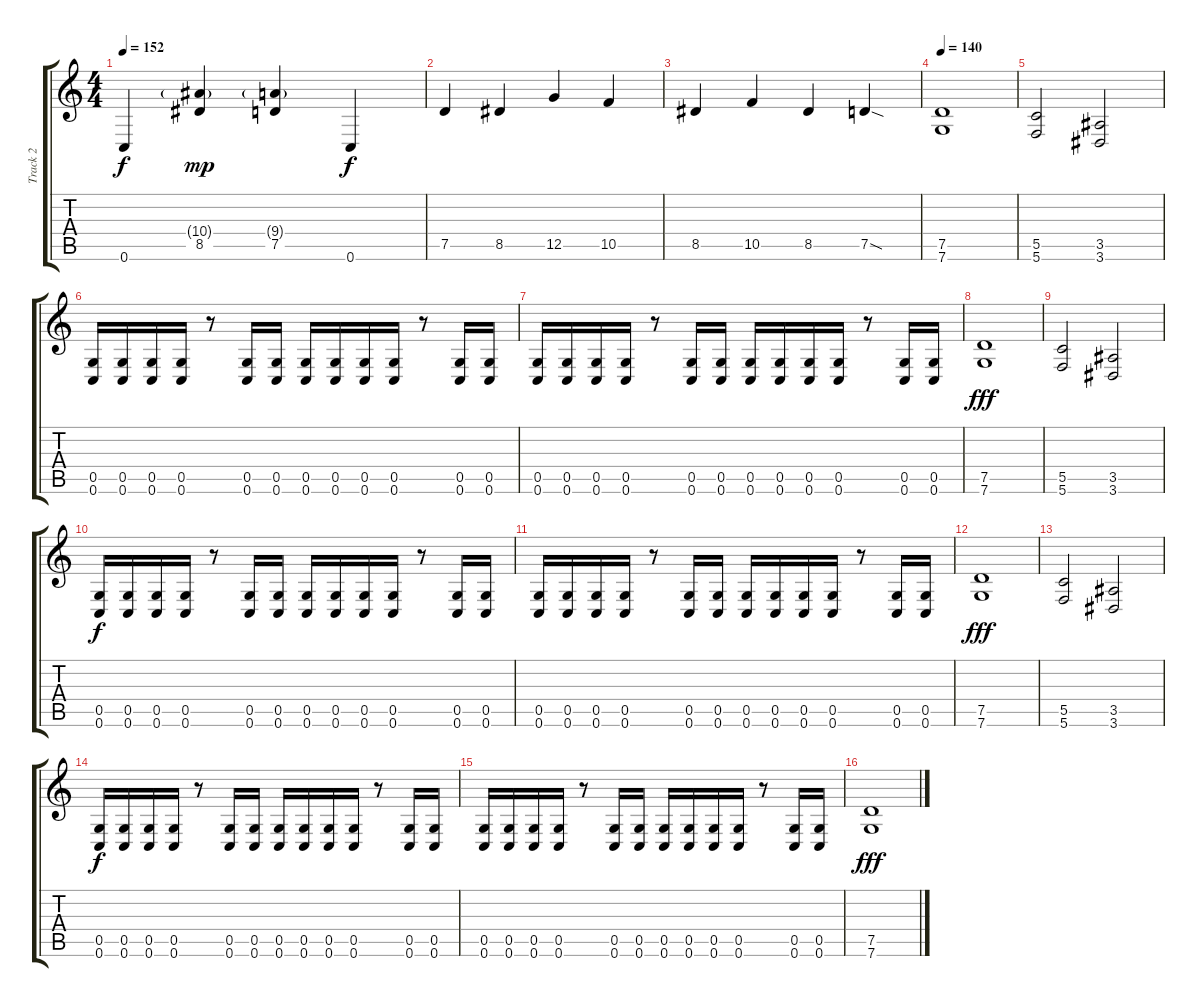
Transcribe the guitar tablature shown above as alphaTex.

\track ("Track 2" "Track 2") {instrument distortionguitar}
\staff {score tabs}
\tuning (D4 A3 F3 C3 G2 C2) {hide}
\ts (4 4)
\tempo 152
\clef g2
\ks c
0.6.4{dy f} (10.4{g} 8.5).4{dy mp} (9.4{g} 7.5).4 0.6.4{dy f} |
7.5.4 8.5.4 12.5.4 10.5.4 |
8.5.4 10.5.4 8.5.4 7.5{sod}.4 |
\tempo 140
(7.5 7.6).1 |
(5.5 5.6).2 (3.5 3.6).2 |
(0.5 0.6).16 (0.5 0.6).16 (0.5 0.6).16 (0.5 0.6).16 r.8 (0.5 0.6).16 (0.5 0.6).16 (0.5 0.6).16 (0.5 0.6).16 (0.5 0.6).16 (0.5 0.6).16 r.8 (0.5 0.6).16 (0.5 0.6).16 |
(0.5 0.6).16 (0.5 0.6).16 (0.5 0.6).16 (0.5 0.6).16 r.8 (0.5 0.6).16 (0.5 0.6).16 (0.5 0.6).16 (0.5 0.6).16 (0.5 0.6).16 (0.5 0.6).16 r.8 (0.5 0.6).16 (0.5 0.6).16 |
(7.5 7.6).1{dy fff} |
(5.5 5.6).2 (3.5 3.6).2 |
(0.5 0.6).16{dy f} (0.5 0.6).16 (0.5 0.6).16 (0.5 0.6).16 r.8 (0.5 0.6).16 (0.5 0.6).16 (0.5 0.6).16 (0.5 0.6).16 (0.5 0.6).16 (0.5 0.6).16 r.8 (0.5 0.6).16 (0.5 0.6).16 |
(0.5 0.6).16 (0.5 0.6).16 (0.5 0.6).16 (0.5 0.6).16 r.8 (0.5 0.6).16 (0.5 0.6).16 (0.5 0.6).16 (0.5 0.6).16 (0.5 0.6).16 (0.5 0.6).16 r.8 (0.5 0.6).16 (0.5 0.6).16 |
(7.5 7.6).1{dy fff} |
(5.5 5.6).2 (3.5 3.6).2 |
(0.5 0.6).16{dy f} (0.5 0.6).16 (0.5 0.6).16 (0.5 0.6).16 r.8 (0.5 0.6).16 (0.5 0.6).16 (0.5 0.6).16 (0.5 0.6).16 (0.5 0.6).16 (0.5 0.6).16 r.8 (0.5 0.6).16 (0.5 0.6).16 |
(0.5 0.6).16 (0.5 0.6).16 (0.5 0.6).16 (0.5 0.6).16 r.8 (0.5 0.6).16 (0.5 0.6).16 (0.5 0.6).16 (0.5 0.6).16 (0.5 0.6).16 (0.5 0.6).16 r.8 (0.5 0.6).16 (0.5 0.6).16 |
(7.5 7.6).1{dy fff}
